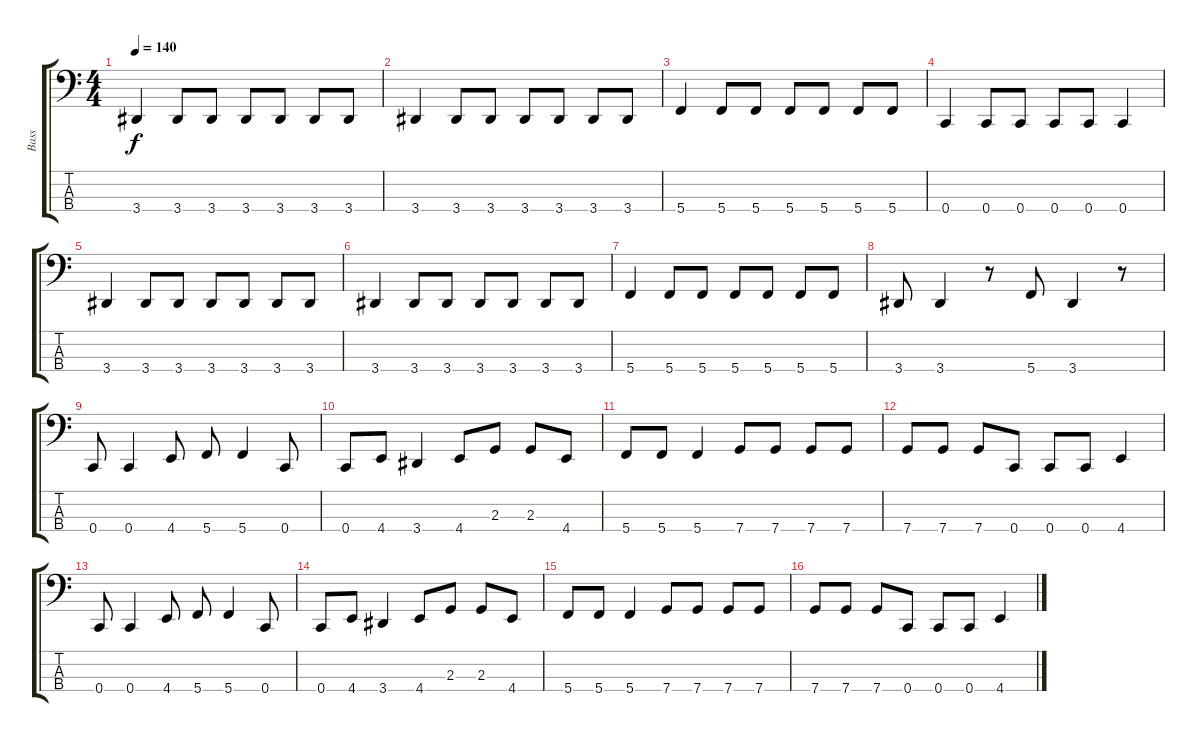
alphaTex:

\track ("Bass" "Bass") {instrument electricbassfinger}
\staff {score tabs}
\tuning (Eb2 Bb1 F1 C1) {hide}
\ts (4 4)
\tempo 140
\clef f4
\ks c
3.4.4{dy f} 3.4.8 3.4.8 3.4.8 3.4.8 3.4.8 3.4.8 |
3.4.4 3.4.8 3.4.8 3.4.8 3.4.8 3.4.8 3.4.8 |
5.4.4 5.4.8 5.4.8 5.4.8 5.4.8 5.4.8 5.4.8 |
0.4.4 0.4.8 0.4.8 0.4.8 0.4.8 0.4.4 |
3.4.4 3.4.8 3.4.8 3.4.8 3.4.8 3.4.8 3.4.8 |
3.4.4 3.4.8 3.4.8 3.4.8 3.4.8 3.4.8 3.4.8 |
5.4.4 5.4.8 5.4.8 5.4.8 5.4.8 5.4.8 5.4.8 |
3.4.8 3.4.4 r.8 5.4.8 3.4.4 r.8 |
0.4.8 0.4.4 4.4.8 5.4.8 5.4.4 0.4.8 |
0.4.8 4.4.8 3.4.4 4.4.8 2.3.8 2.3.8 4.4.8 |
5.4.8 5.4.8 5.4.4 7.4.8 7.4.8 7.4.8 7.4.8 |
7.4.8 7.4.8 7.4.8 0.4.8 0.4.8 0.4.8 4.4.4 |
0.4.8 0.4.4 4.4.8 5.4.8 5.4.4 0.4.8 |
0.4.8 4.4.8 3.4.4 4.4.8 2.3.8 2.3.8 4.4.8 |
5.4.8 5.4.8 5.4.4 7.4.8 7.4.8 7.4.8 7.4.8 |
7.4.8 7.4.8 7.4.8 0.4.8 0.4.8 0.4.8 4.4.4
